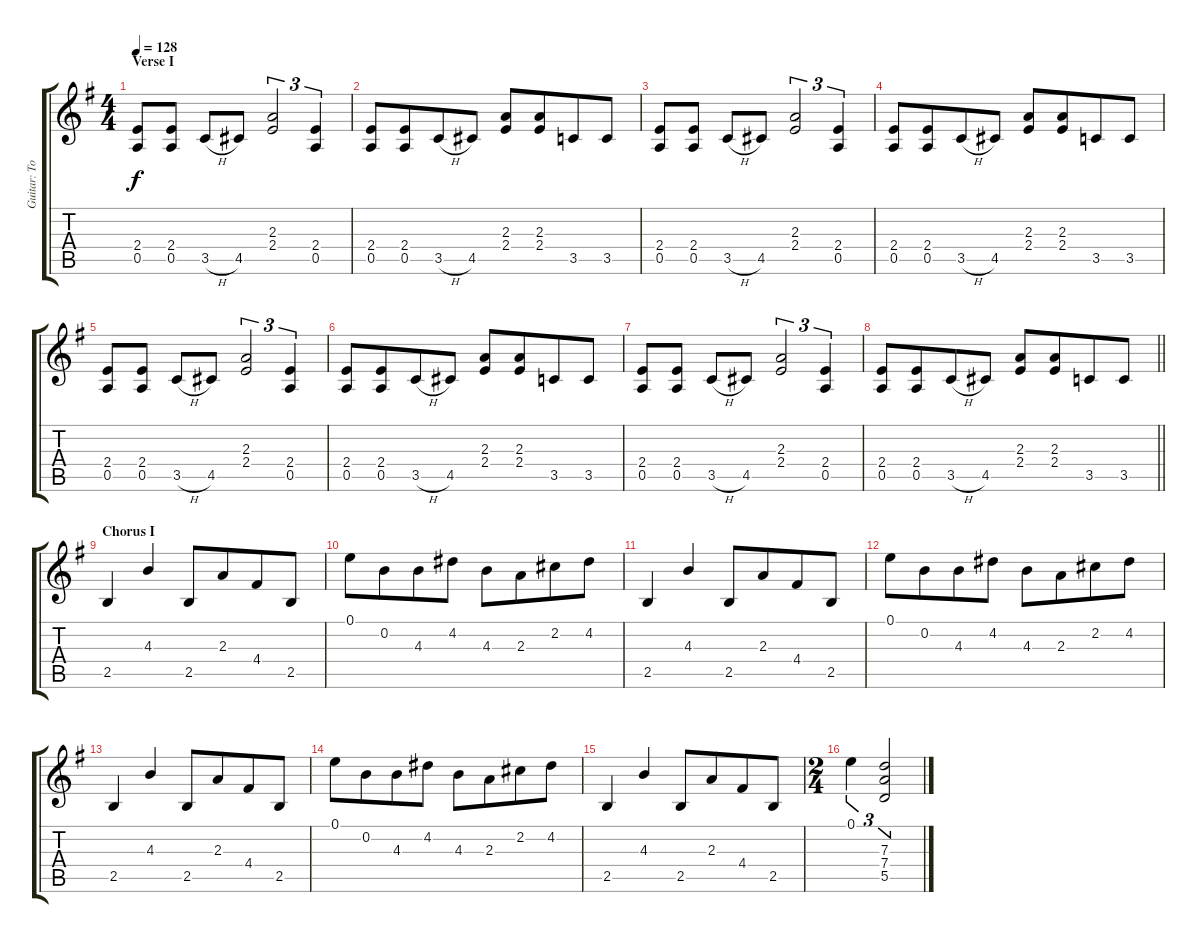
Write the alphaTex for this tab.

\track ("Guitar: Tony" "Guitar: To") {instrument overdrivenguitar}
\staff {score tabs}
\tuning (E4 B3 G3 D3 A2 E2) {hide}
\ts (4 4)
\section ("" "Verse I")
\tempo 128
\clef g2
\ks g
(2.4 0.5).8{dy f} (2.4 0.5).8 3.5{h}.8 4.5.8 (2.3 2.4).2{tu (3 2)} (2.4 0.5).4{tu (3 2)} |
(2.4 0.5).8 (2.4 0.5).8{beam merge} 3.5{h}.8{beam merge} 4.5.8 (2.3 2.4).8 (2.3 2.4).8{beam merge} 3.5.8{beam merge} 3.5.8 |
(2.4 0.5).8 (2.4 0.5).8 3.5{h}.8 4.5.8 (2.3 2.4).2{tu (3 2)} (2.4 0.5).4{tu (3 2)} |
(2.4 0.5).8 (2.4 0.5).8{beam merge} 3.5{h}.8{beam merge} 4.5.8 (2.3 2.4).8 (2.3 2.4).8{beam merge} 3.5.8{beam merge} 3.5.8 |
(2.4 0.5).8 (2.4 0.5).8 3.5{h}.8 4.5.8 (2.3 2.4).2{tu (3 2)} (2.4 0.5).4{tu (3 2)} |
(2.4 0.5).8 (2.4 0.5).8{beam merge} 3.5{h}.8{beam merge} 4.5.8 (2.3 2.4).8 (2.3 2.4).8{beam merge} 3.5.8{beam merge} 3.5.8 |
(2.4 0.5).8 (2.4 0.5).8 3.5{h}.8 4.5.8 (2.3 2.4).2{tu (3 2)} (2.4 0.5).4{tu (3 2)} |
\barLineRight lightlight
(2.4 0.5).8 (2.4 0.5).8{beam merge} 3.5{h}.8{beam merge} 4.5.8 (2.3 2.4).8 (2.3 2.4).8{beam merge} 3.5.8{beam merge} 3.5.8 |
\section ("" "Chorus I")
2.5.4 4.3.4{beam merge} 2.5.8 2.3.8{beam merge} 4.4.8 2.5.8 |
0.1.8 0.2.8{beam merge} 4.3.8 4.2.8{beam split} 4.3.8 2.3.8{beam merge} 2.2.8 4.2.8 |
2.5.4 4.3.4{beam merge} 2.5.8 2.3.8{beam merge} 4.4.8 2.5.8 |
0.1.8 0.2.8{beam merge} 4.3.8 4.2.8{beam split} 4.3.8 2.3.8{beam merge} 2.2.8 4.2.8 |
2.5.4 4.3.4{beam merge} 2.5.8 2.3.8{beam merge} 4.4.8 2.5.8 |
0.1.8 0.2.8{beam merge} 4.3.8 4.2.8{beam split} 4.3.8 2.3.8{beam merge} 2.2.8 4.2.8 |
2.5.4 4.3.4{beam merge} 2.5.8 2.3.8{beam merge} 4.4.8 2.5.8 |
\ts (2 4)
0.1.4{tu (3 2)} (7.3 7.4 5.5).2{tu (3 2)}
